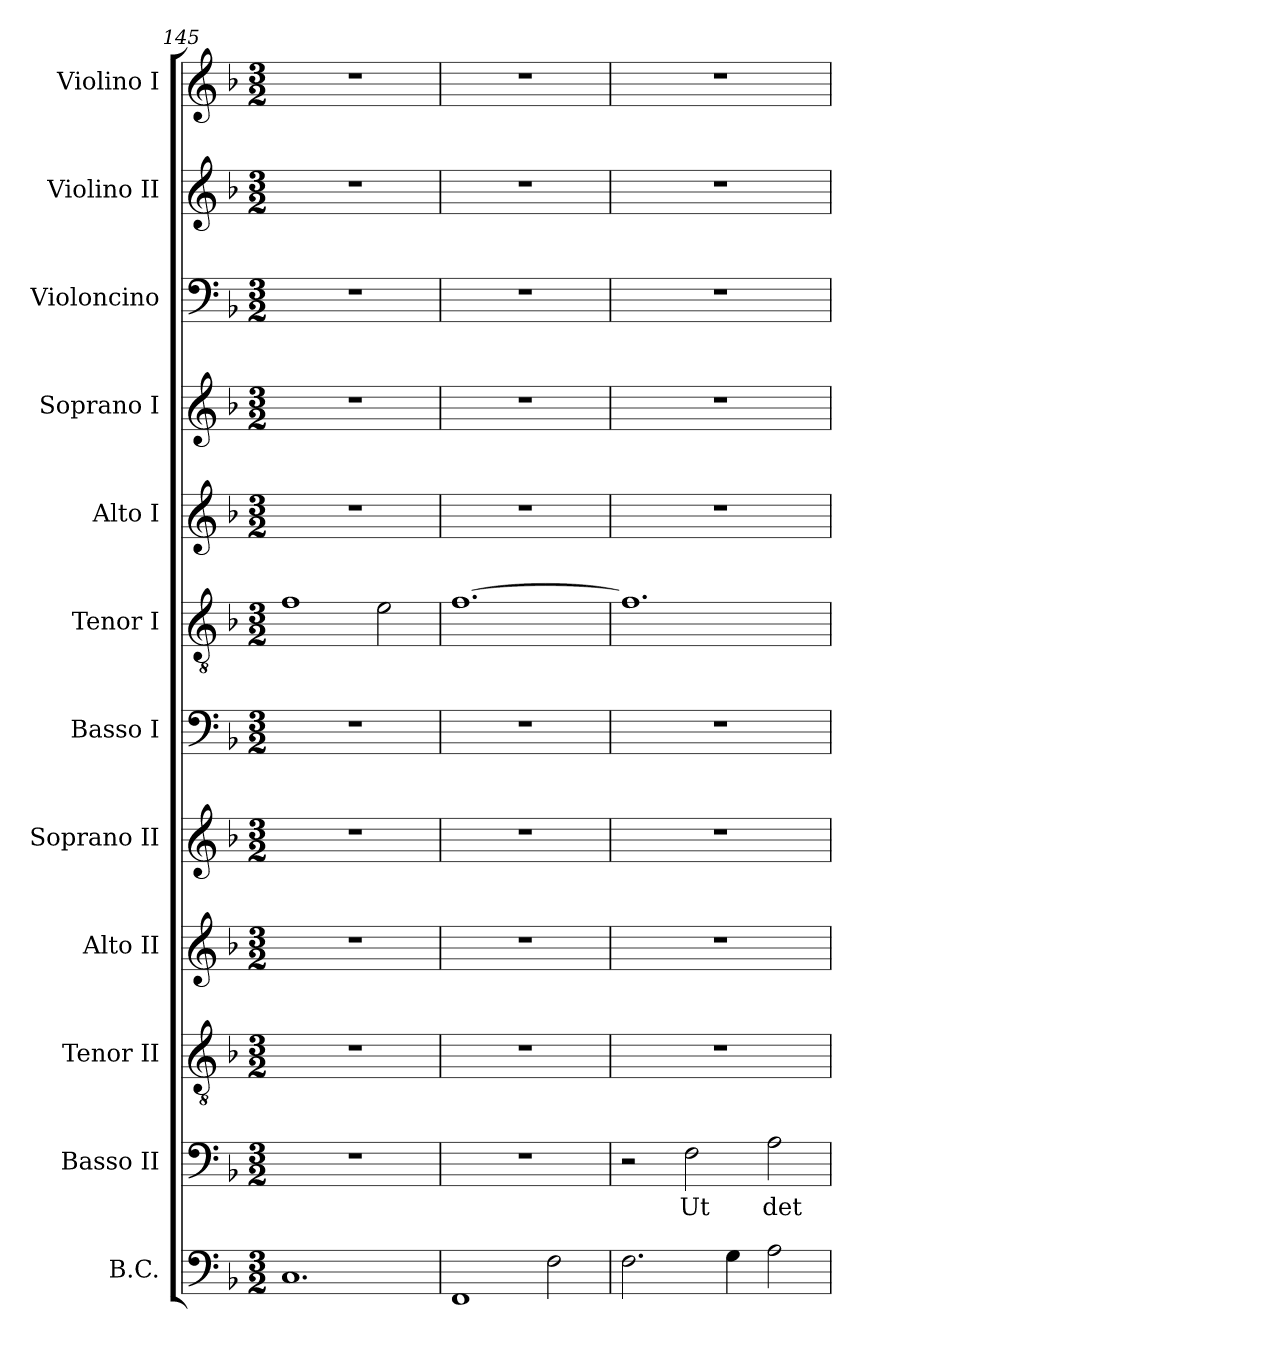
**kern	**kern	**text	**kern	**kern	**kern	**kern	**kern	**kern	**kern	**kern	**kern	**kern
*part12	*part11	*part11	*part10	*part9	*part8	*part7	*part6	*part5	*part4	*part3	*part2	*part1
*staff12	*staff11	*staff11	*staff10	*staff9	*staff8	*staff7	*staff6	*staff5	*staff4	*staff3	*staff2	*staff1
*I"B.C.	*I"Basso II	*	*I"Tenor II	*I"Alto II	*I"Soprano II	*I"Basso I	*I"Tenor I	*I"Alto I	*I"Soprano I	*I"Violoncino	*I"Violino II	*I"Violino I
*I'BC	*I'B 2	*	*I'T 2	*I'A 2	*I'S 2	*I'B 1	*I'T 1	*I'A 1	*I'S 1	*I'Vc.	*I'Vln. II	*I'Vln. I
!!LO:PB:g=z
*clefF4	*clefF4	*	*clefGv2	*clefG2	*clefG2	*clefF4	*clefGv2	*clefG2	*clefG2	*clefF4	*clefG2	*clefG2
*k[b-]	*k[b-]	*	*k[b-]	*k[b-]	*k[b-]	*k[b-]	*k[b-]	*k[b-]	*k[b-]	*k[b-]	*k[b-]	*k[b-]
*F:	*F:	*	*F:	*F:	*F:	*F:	*F:	*F:	*F:	*F:	*F:	*F:
*M3/2	*M3/2	*	*M3/2	*M3/2	*M3/2	*M3/2	*M3/2	*M3/2	*M3/2	*M3/2	*M3/2	*M3/2
=145	=145	=145	=145	=145	=145	=145	=145	=145	=145	=145	=145	=145
1.C	1.r	.	1.r	1.r	1.r	1.r	1f	1.r	1.r	1.r	1.r	1.r
.	.	.	.	.	.	.	2e\	.	.	.	.	.
=146	=146	=146	=146	=146	=146	=146	=146	=146	=146	=146	=146	=146
1FF	1.r	.	1.r	1.r	1.r	1.r	[1.f	1.r	1.r	1.r	1.r	1.r
2F\	.	.	.	.	.	.	.	.	.	.	.	.
=147	=147	=147	=147	=147	=147	=147	=147	=147	=147	=147	=147	=147
2.F\	2r	.	1.r	1.r	1.r	1.r	1.f]	1.r	1.r	1.r	1.r	1.r
!	!	!LO:LY:b	!	!	!	!	!	!	!	!	!	!
.	2F\	Ut	.	.	.	.	.	.	.	.	.	.
4G\	.	.	.	.	.	.	.	.	.	.	.	.
!	!	!LO:LY:b	!	!	!	!	!	!	!	!	!	!
2A\	2A\	det	.	.	.	.	.	.	.	.	.	.
=	=	=	=	=	=	=	=	=	=	=	=	=
*-	*-	*-	*-	*-	*-	*-	*-	*-	*-	*-	*-	*-
